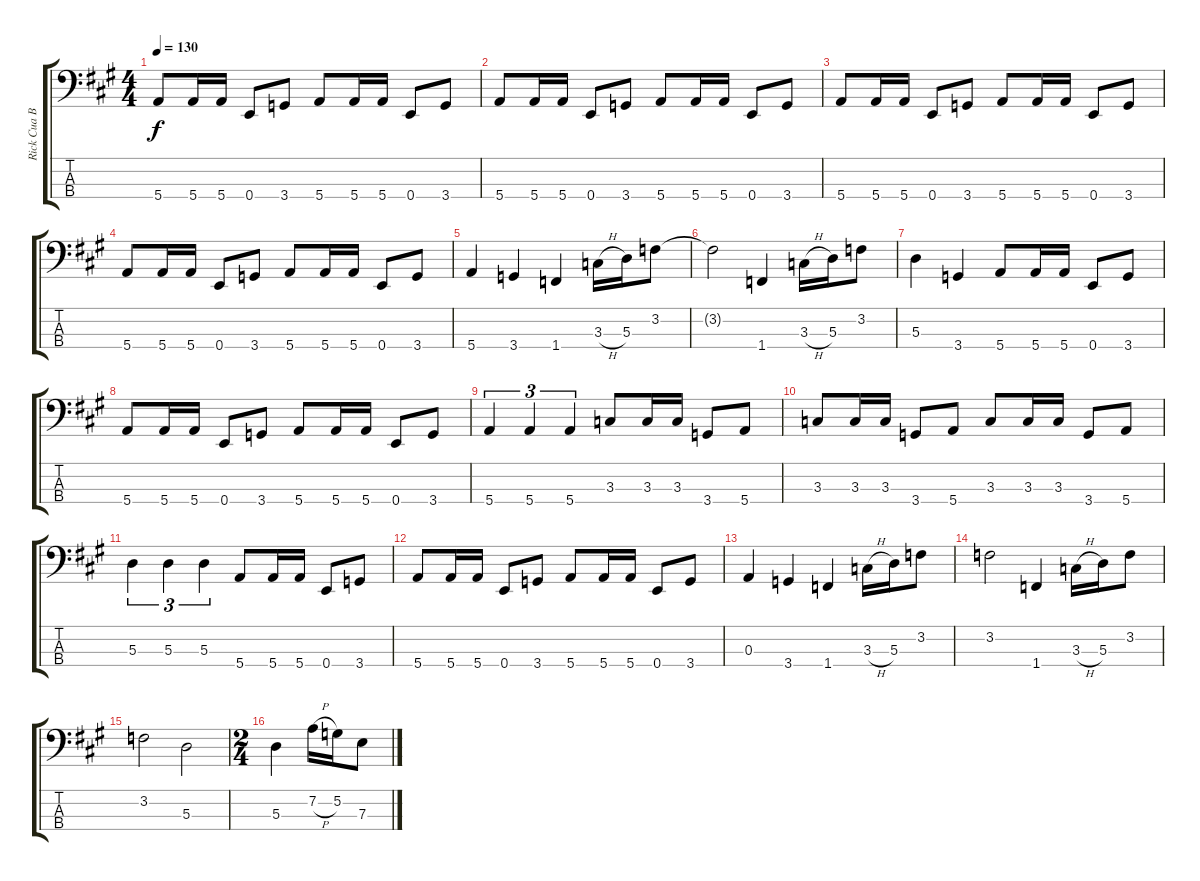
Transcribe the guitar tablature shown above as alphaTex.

\track ("Rick Cua Bass" "Rick Cua B") {instrument electricbassfinger}
\staff {score tabs}
\tuning (G2 D2 A1 E1) {hide}
\ts (4 4)
\tempo 130
\clef f4
\ks f#minor
5.4.8{dy f} 5.4.16 5.4.16 0.4.8 3.4.8 5.4.8 5.4.16 5.4.16 0.4.8 3.4.8 |
5.4.8 5.4.16 5.4.16 0.4.8 3.4.8 5.4.8 5.4.16 5.4.16 0.4.8 3.4.8 |
5.4.8 5.4.16 5.4.16 0.4.8 3.4.8 5.4.8 5.4.16 5.4.16 0.4.8 3.4.8 |
5.4.8 5.4.16 5.4.16 0.4.8 3.4.8 5.4.8 5.4.16 5.4.16 0.4.8 3.4.8 |
5.4.4 3.4.4 1.4.4 3.3{h}.16 5.3.16 3.2.8 |
3.2{t}.2 1.4.4 3.3{h}.16 5.3.16 3.2.8 |
5.3.4 3.4.4 5.4.8 5.4.16 5.4.16 0.4.8 3.4.8 |
5.4.8 5.4.16 5.4.16 0.4.8 3.4.8 5.4.8 5.4.16 5.4.16 0.4.8 3.4.8 |
5.4.4{tu (3 2)} 5.4.4{tu (3 2)} 5.4.4{tu (3 2)} 3.3.8 3.3.16 3.3.16 3.4.8 5.4.8 |
3.3.8 3.3.16 3.3.16 3.4.8 5.4.8 3.3.8 3.3.16 3.3.16 3.4.8 5.4.8 |
5.3.4{tu (3 2)} 5.3.4{tu (3 2)} 5.3.4{tu (3 2)} 5.4.8 5.4.16 5.4.16 0.4.8 3.4.8 |
5.4.8 5.4.16 5.4.16 0.4.8 3.4.8 5.4.8 5.4.16 5.4.16 0.4.8 3.4.8 |
0.3.4 3.4.4 1.4.4 3.3{h}.16 5.3.16 3.2.8 |
3.2.2 1.4.4 3.3{h}.16 5.3.16 3.2.8 |
3.2.2 5.3.2 |
\ts (2 4)
5.3.4 7.2{h}.16 5.2.16 7.3.8
